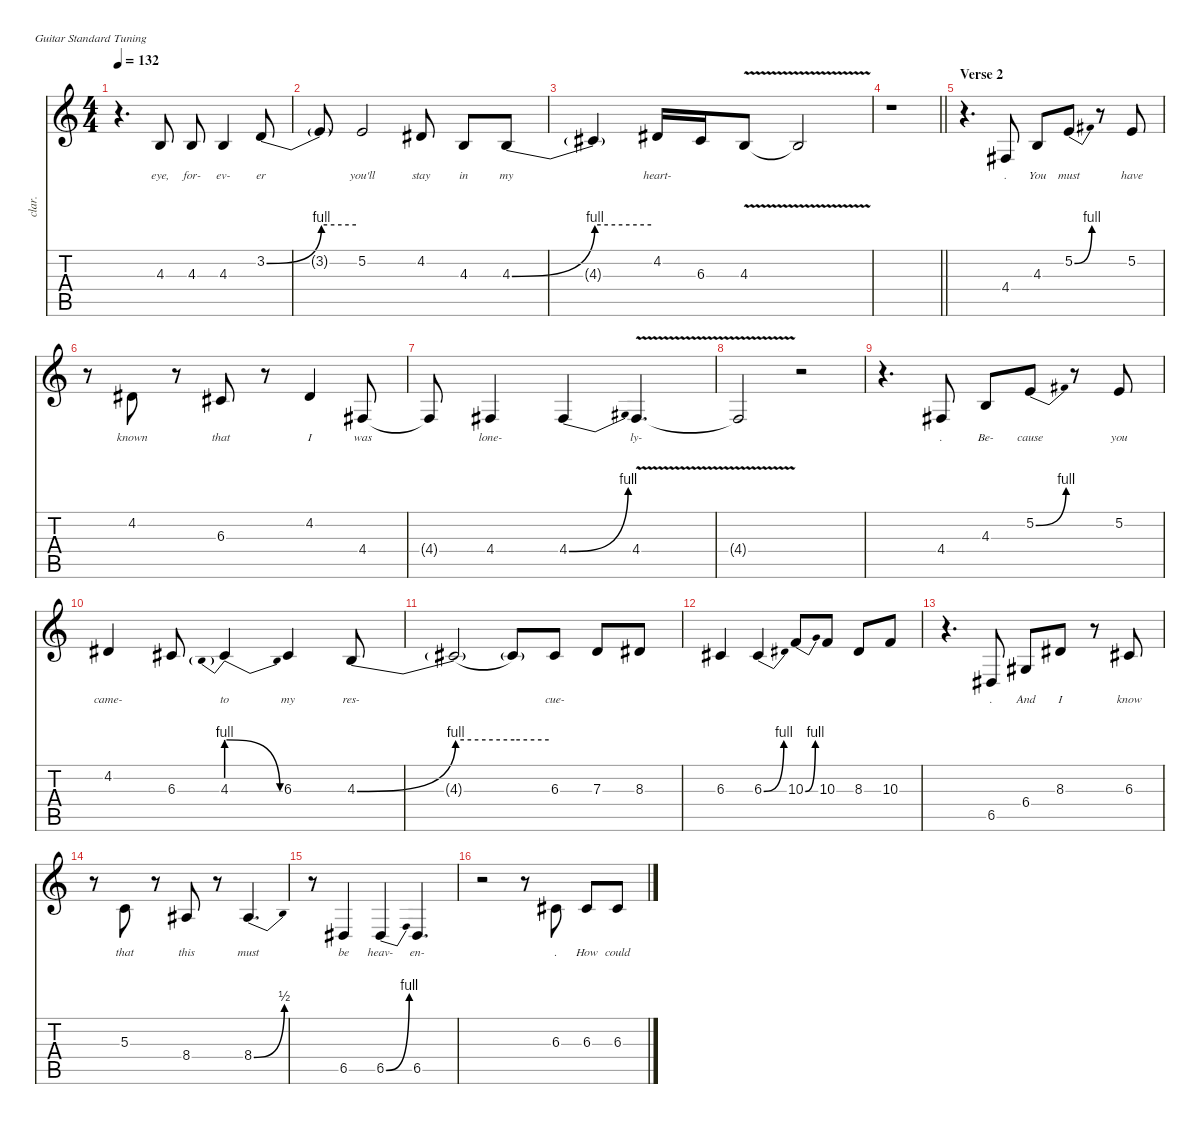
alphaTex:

\defaultSystemsLayout 4
\hideDynamics
\bracketExtendMode nobrackets
\otherSystemsTrackNameOrientation horizontal
\track ("Vocal" "clar.") {mute instrument clarinet}
\staff {score tabs}
\tuning (E4 B3 G3 D3 A2 E2)
\ts (4 4)
\tempo 132
\clef g2
\ks c
r.4{d dy f beam Down} 4.3.8{lyrics (0 "eye,") lyrics (1 "") lyrics (2 "") lyrics (3 "") lyrics (4 "") beam Up} 4.3.8{lyrics (0 "for-") lyrics (1 "") lyrics (2 "") lyrics (3 "") lyrics (4 "") beam Up} 4.3.4{lyrics (0 "ev-") lyrics (1 "") lyrics (2 "") lyrics (3 "") lyrics (4 "") beam Up} 3.2{be (bend 0 0 60 4)}.8{lyrics (0 "er") lyrics (1 "") lyrics (2 "") lyrics (3 "") lyrics (4 "") beam Up} |
3.2{be (hold 0 4 60 4) t}.8{beam Up} 5.2.2{lyrics (0 "you'll") lyrics (1 "") lyrics (2 "") lyrics (3 "") lyrics (4 "") beam Up} 4.2{acc #}.8{lyrics (0 "stay") lyrics (1 "") lyrics (2 "") lyrics (3 "") lyrics (4 "") beam Up} 4.3.8{lyrics (0 "in") lyrics (1 "") lyrics (2 "") lyrics (3 "") lyrics (4 "") beam Up} 4.3{be (bend 0 0 60 4)}.8{lyrics (0 "my") lyrics (1 "") lyrics (2 "") lyrics (3 "") lyrics (4 "") beam Up} |
4.3{be (hold 0 4 60 4) t}.4{beam Up} 4.2{acc #}.16{lyrics (0 "heart-") lyrics (1 "") lyrics (2 "") lyrics (3 "") lyrics (4 "") beam Up} 6.3{acc #}.16{beam Up} 4.3{v}.8{beam Up} 4.3{v t}.2{beam Up} |
\barLineRight lightlight
r.1{beam Down} |
\section ("" "Verse 2")
r.4{d beam Down} 4.4{acc #}.8{lyrics (0 ".") lyrics (1 "") lyrics (2 "") lyrics (3 "") lyrics (4 "") beam Up} 4.3.8{lyrics (0 "You") lyrics (1 "") lyrics (2 "") lyrics (3 "") lyrics (4 "") beam Up} 5.2{be (bend 0 0 9.999999599999999 4)}.8{lyrics (0 "must") lyrics (1 "") lyrics (2 "") lyrics (3 "") lyrics (4 "") beam Up} r.8{beam Up} 5.2.8{lyrics (0 "have") lyrics (1 "") lyrics (2 "") lyrics (3 "") lyrics (4 "") beam Up} |
r.8{beam Down} 4.2{acc #}.8{lyrics (0 "known") lyrics (1 "") lyrics (2 "") lyrics (3 "") lyrics (4 "") beam Up} r.8{beam Up} 6.3{acc #}.8{lyrics (0 "that") lyrics (1 "") lyrics (2 "") lyrics (3 "") lyrics (4 "") beam Up} r.8{beam Up} 4.2{acc #}.4{lyrics (0 "I") lyrics (1 "") lyrics (2 "") lyrics (3 "") lyrics (4 "") beam Up} 4.4{acc #}.8{lyrics (0 "was") lyrics (1 "") lyrics (2 "") lyrics (3 "") lyrics (4 "") beam Up} |
4.4{t acc #}.8{beam Up} 4.4{acc #}.4{lyrics (0 "lone-") lyrics (1 "") lyrics (2 "") lyrics (3 "") lyrics (4 "") beam Up} 4.4{be (bend 0 0 9.999999599999999 4) acc #}.4{beam Up} 4.4{v acc #}.4{d lyrics (0 "ly-") lyrics (1 "") lyrics (2 "") lyrics (3 "") lyrics (4 "") beam Up} |
4.4{v t acc #}.2{beam Up} r.2{beam Up} |
r.4{d beam Down} 4.4{acc #}.8{lyrics (0 ".") lyrics (1 "") lyrics (2 "") lyrics (3 "") lyrics (4 "") beam Up} 4.3.8{lyrics (0 "Be-") lyrics (1 "") lyrics (2 "") lyrics (3 "") lyrics (4 "") beam Up} 5.2{be (bend 0 0 9.999999599999999 4)}.8{lyrics (0 "cause") lyrics (1 "") lyrics (2 "") lyrics (3 "") lyrics (4 "") beam Up} r.8{beam Up} 5.2.8{lyrics (0 "you") lyrics (1 "") lyrics (2 "") lyrics (3 "") lyrics (4 "") beam Up} |
4.2{acc #}.4{lyrics (0 "came-") lyrics (1 "") lyrics (2 "") lyrics (3 "") lyrics (4 "") beam Up} 6.3{acc #}.8{lyrics (0 " ") lyrics (1 "") lyrics (2 "") lyrics (3 "") lyrics (4 "") beam Up} 4.3{be (prebendrelease 0 4 25.0000008 0)}.4{lyrics (0 "to") lyrics (1 "") lyrics (2 "") lyrics (3 "") lyrics (4 "") beam Up} 6.3{acc #}.4{lyrics (0 "my") lyrics (1 "") lyrics (2 "") lyrics (3 "") lyrics (4 "") beam Up} 4.3{be (bend 0 0 60 4)}.8{lyrics (0 "res-") lyrics (1 "") lyrics (2 "") lyrics (3 "") lyrics (4 "") beam Up} |
4.3{be (hold 0 4 60 4) t}.2{beam Up} 4.3{be (hold 0 4 60 4) t}.8{beam Up} 6.3{acc #}.8{lyrics (0 "cue-") lyrics (1 "") lyrics (2 "") lyrics (3 "") lyrics (4 "") beam Up} 7.3.8{beam Up} 8.3{acc #}.8{beam Up} |
6.3{acc #}.4{beam Up} 6.3{be (bend 0 0 9.999999599999999 4) acc #}.4{beam Up} 10.3{be (bend 0 0 9.999999599999999 4)}.8{beam Up} 10.3.8{beam Up} 8.3{acc #}.8{beam Up} 10.3.8{beam Up} |
r.4{d beam Down} 6.5{acc #}.8{lyrics (0 ".") lyrics (1 "") lyrics (2 "") lyrics (3 "") lyrics (4 "") beam Up} 6.4{acc #}.8{lyrics (0 "And") lyrics (1 "") lyrics (2 "") lyrics (3 "") lyrics (4 "") beam Up} 8.3{acc #}.8{lyrics (0 "I") lyrics (1 "") lyrics (2 "") lyrics (3 "") lyrics (4 "") beam Up} r.8{beam Up} 6.3{acc #}.8{lyrics (0 "know") lyrics (1 "") lyrics (2 "") lyrics (3 "") lyrics (4 "") beam Up} |
r.8{beam Down} 5.3.8{lyrics (0 "that") lyrics (1 "") lyrics (2 "") lyrics (3 "") lyrics (4 "") beam Up} r.8{beam Up} 8.4{acc #}.8{lyrics (0 "this") lyrics (1 "") lyrics (2 "") lyrics (3 "") lyrics (4 "") beam Up} r.8{beam Up} 8.4{be (bend 0 0 15 2) acc #}.4{d lyrics (0 "must") lyrics (1 "") lyrics (2 "") lyrics (3 "") lyrics (4 "") beam Up} |
r.8{beam Down} 6.5{acc #}.4{lyrics (0 "be") lyrics (1 "") lyrics (2 "") lyrics (3 "") lyrics (4 "") beam Up} 6.5{be (bend 0 0 9.999999599999999 4) acc #}.4{lyrics (0 "heav-") lyrics (1 "") lyrics (2 "") lyrics (3 "") lyrics (4 "") beam Up} 6.5{acc #}.4{d lyrics (0 "en-") lyrics (1 "") lyrics (2 "") lyrics (3 "") lyrics (4 "") beam Up} |
r.2{beam Down} r.8{beam Down} 6.3{acc #}.8{lyrics (0 ".") lyrics (1 "") lyrics (2 "") lyrics (3 "") lyrics (4 "") beam Up} 6.3{acc #}.8{lyrics (0 "How") lyrics (1 "") lyrics (2 "") lyrics (3 "") lyrics (4 "") beam Up} 6.3{acc #}.8{lyrics (0 "could") lyrics (1 "") lyrics (2 "") lyrics (3 "") lyrics (4 "") beam Up}
